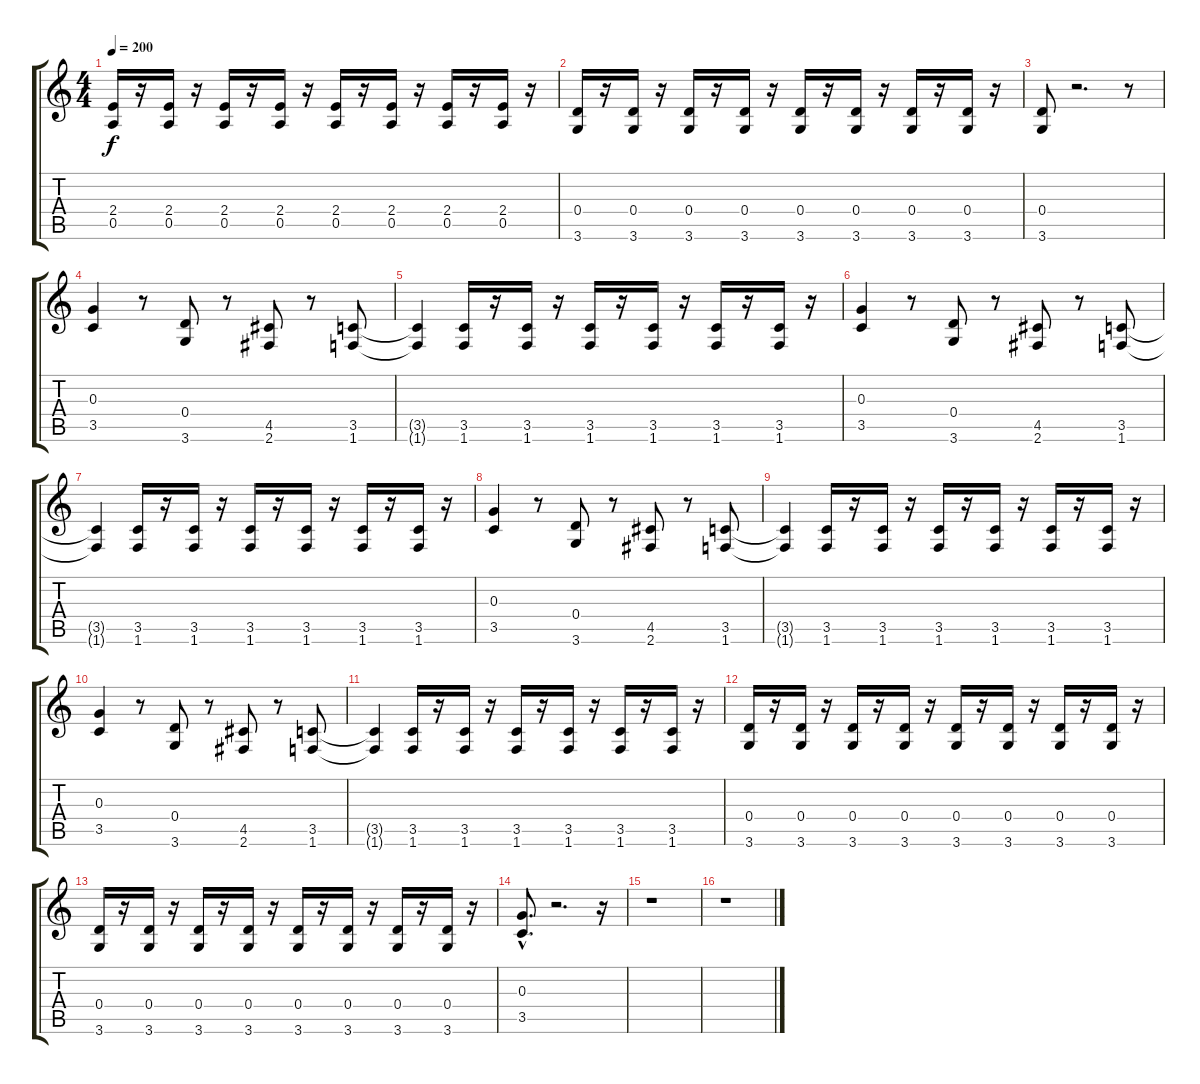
\track "" {instrument distortionguitar}
\staff {score tabs}
\tuning (E4 B3 G3 D3 A2 E2) {hide}
\ts (4 4)
\tempo 200
\clef g2
\ks c
(2.4 0.5).16{dy f} r.16 (2.4 0.5).16 r.16 (2.4 0.5).16 r.16 (2.4 0.5).16 r.16 (2.4 0.5).16 r.16 (2.4 0.5).16 r.16 (2.4 0.5).16 r.16 (2.4 0.5).16 r.16 |
(0.4 3.6).16 r.16 (0.4 3.6).16 r.16 (0.4 3.6).16 r.16 (0.4 3.6).16 r.16 (0.4 3.6).16 r.16 (0.4 3.6).16 r.16 (0.4 3.6).16 r.16 (0.4 3.6).16 r.16 |
(0.4 3.6).8 r.2{d} r.8 |
(0.3 3.5).4 r.8 (0.4 3.6).8 r.8 (4.5 2.6).8 r.8 (3.5 1.6).8 |
(3.5{t} 1.6{t}).4 (3.5 1.6).16 r.16 (3.5 1.6).16 r.16 (3.5 1.6).16 r.16 (3.5 1.6).16 r.16 (3.5 1.6).16 r.16 (3.5 1.6).16 r.16 |
(0.3 3.5).4 r.8 (0.4 3.6).8 r.8 (4.5 2.6).8 r.8 (3.5 1.6).8 |
(3.5{t} 1.6{t}).4 (3.5 1.6).16 r.16 (3.5 1.6).16 r.16 (3.5 1.6).16 r.16 (3.5 1.6).16 r.16 (3.5 1.6).16 r.16 (3.5 1.6).16 r.16 |
(0.3 3.5).4 r.8 (0.4 3.6).8 r.8 (4.5 2.6).8 r.8 (3.5 1.6).8 |
(3.5{t} 1.6{t}).4 (3.5 1.6).16 r.16 (3.5 1.6).16 r.16 (3.5 1.6).16 r.16 (3.5 1.6).16 r.16 (3.5 1.6).16 r.16 (3.5 1.6).16 r.16 |
(0.3 3.5).4 r.8 (0.4 3.6).8 r.8 (4.5 2.6).8 r.8 (3.5 1.6).8 |
(3.5{t} 1.6{t}).4 (3.5 1.6).16 r.16 (3.5 1.6).16 r.16 (3.5 1.6).16 r.16 (3.5 1.6).16 r.16 (3.5 1.6).16 r.16 (3.5 1.6).16 r.16 |
(0.4 3.6).16 r.16 (0.4 3.6).16 r.16 (0.4 3.6).16 r.16 (0.4 3.6).16 r.16 (0.4 3.6).16 r.16 (0.4 3.6).16 r.16 (0.4 3.6).16 r.16 (0.4 3.6).16 r.16 |
(0.4 3.6).16 r.16 (0.4 3.6).16 r.16 (0.4 3.6).16 r.16 (0.4 3.6).16 r.16 (0.4 3.6).16 r.16 (0.4 3.6).16 r.16 (0.4 3.6).16 r.16 (0.4 3.6).16 r.16 |
(0.3{hac} 3.5{hac}).8{d} r.2{d} r.16 |
r.1 |
r.1
